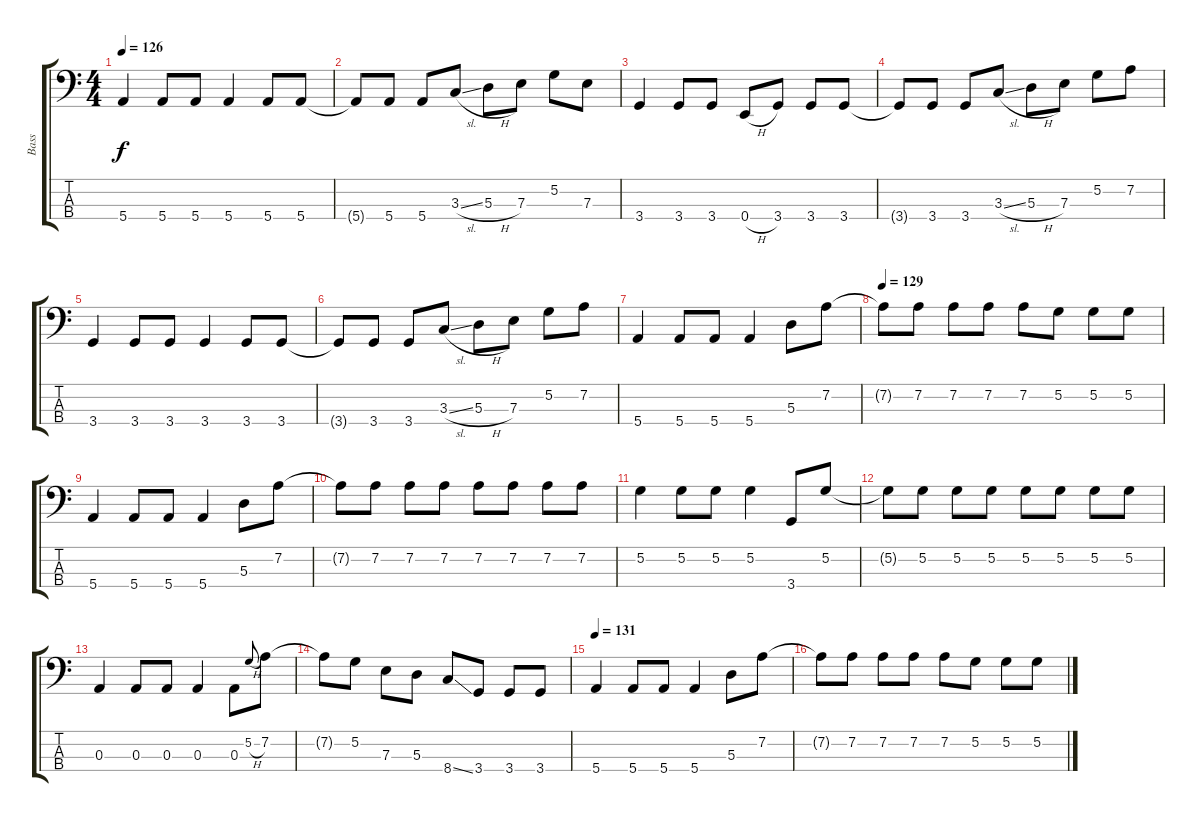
\track ("Bass" "Bass") {instrument electricbassfinger}
\staff {score tabs}
\tuning (G2 D2 A1 E1) {hide}
\ts (4 4)
\tempo 126
\clef f4
\ks c
5.4.4{dy f} 5.4.8 5.4.8 5.4.4 5.4.8 5.4.8 |
5.4{t}.8 5.4.8 5.4.8 3.3{sl}.8 5.3{h}.8 7.3.8 5.2.8 7.3.8 |
3.4.4 3.4.8 3.4.8 0.4{h}.8 3.4.8 3.4.8 3.4.8 |
3.4{t}.8 3.4.8 3.4.8 3.3{sl}.8 5.3{h}.8 7.3.8 5.2.8 7.2.8 |
3.4.4 3.4.8 3.4.8 3.4.4 3.4.8 3.4.8 |
3.4{t}.8 3.4.8 3.4.8 3.3{sl}.8 5.3{h}.8 7.3.8 5.2.8 7.2.8 |
5.4.4 5.4.8 5.4.8 5.4.4 5.3.8 7.2.8 |
\tempo 129
7.2{t}.8 7.2.8 7.2.8 7.2.8 7.2.8 5.2.8 5.2.8 5.2.8 |
5.4.4 5.4.8 5.4.8 5.4.4 5.3.8 7.2.8 |
7.2{t}.8 7.2.8 7.2.8 7.2.8 7.2.8 7.2.8 7.2.8 7.2.8 |
5.2.4 5.2.8 5.2.8 5.2.4 3.4.8 5.2.8 |
5.2{t}.8 5.2.8 5.2.8 5.2.8 5.2.8 5.2.8 5.2.8 5.2.8 |
0.3.4 0.3.8 0.3.8 0.3.4 0.3.8 5.2{h}.8{gr onbeat} 7.2.8 |
7.2{t}.8 5.2.8 7.3.8 5.3.8 8.4{ss}.8 3.4.8 3.4.8 3.4.8 |
\tempo 131
5.4.4 5.4.8 5.4.8 5.4.4 5.3.8 7.2.8 |
7.2{t}.8 7.2.8 7.2.8 7.2.8 7.2.8 5.2.8 5.2.8 5.2.8
